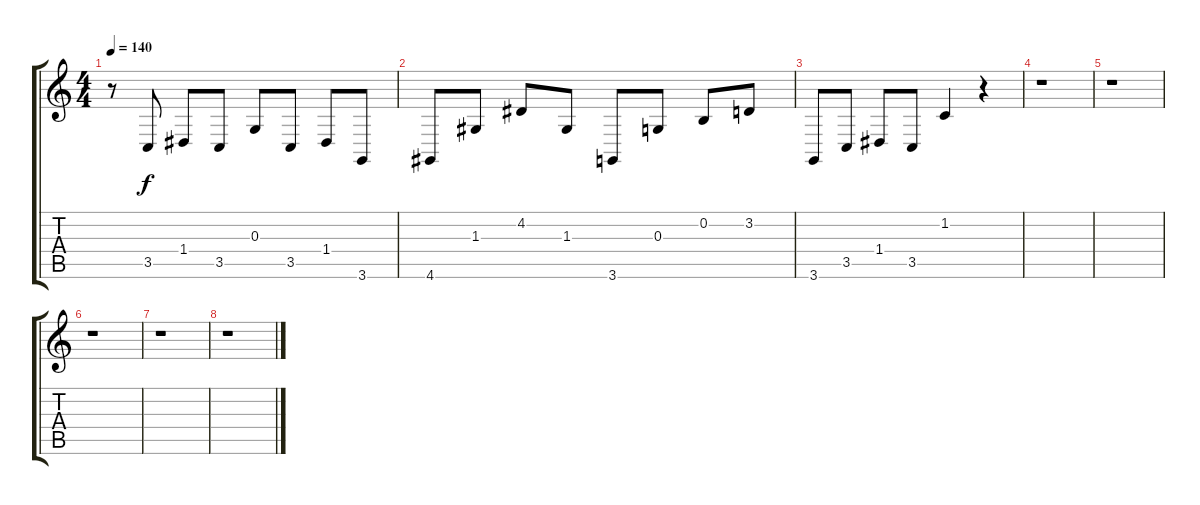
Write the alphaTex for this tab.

\track "" {instrument synthbrass1}
\staff {score tabs}
\tuning (E4 B3 G3 D3 A2 E2) {hide}
\ts (4 4)
\tempo 140
\clef g2
\ks c
r.8{dy f} 3.5.8 1.4.8 3.5.8 0.3.8 3.5.8 1.4.8 3.6.8 |
4.6.8 1.3.8 4.2.8 1.3.8 3.6.8 0.3.8 0.2.8 3.2.8 |
3.6.8 3.5.8 1.4.8 3.5.8 1.2.4 r.4 |
r.1 |
r.1 |
r.1 |
r.1 |
r.1
